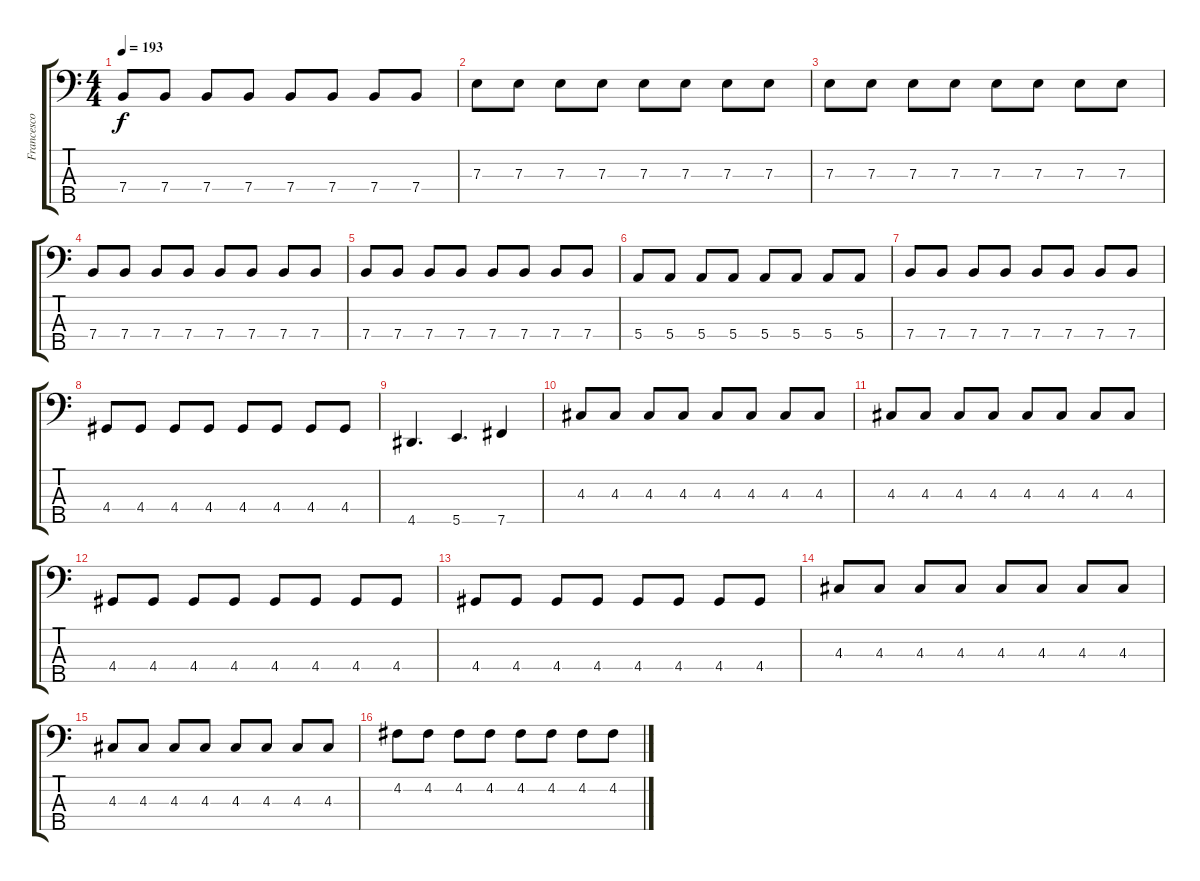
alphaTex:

\track ("Francesco Bucci (5-String)" "Francesco ") {instrument electricbassfinger}
\staff {score tabs}
\tuning (G2 D2 A1 E1 B0) {hide}
\ts (4 4)
\tempo 193
\clef f4
\ks c
7.4.8{dy f} 7.4.8 7.4.8 7.4.8 7.4.8 7.4.8 7.4.8 7.4.8 |
7.3.8 7.3.8 7.3.8 7.3.8 7.3.8 7.3.8 7.3.8 7.3.8 |
7.3.8 7.3.8 7.3.8 7.3.8 7.3.8 7.3.8 7.3.8 7.3.8 |
7.4.8 7.4.8 7.4.8 7.4.8 7.4.8 7.4.8 7.4.8 7.4.8 |
7.4.8 7.4.8 7.4.8 7.4.8 7.4.8 7.4.8 7.4.8 7.4.8 |
5.4.8 5.4.8 5.4.8 5.4.8 5.4.8 5.4.8 5.4.8 5.4.8 |
7.4.8 7.4.8 7.4.8 7.4.8 7.4.8 7.4.8 7.4.8 7.4.8 |
4.4.8 4.4.8 4.4.8 4.4.8 4.4.8 4.4.8 4.4.8 4.4.8 |
4.5.4{d} 5.5.4{d} 7.5.4 |
4.3.8 4.3.8 4.3.8 4.3.8 4.3.8 4.3.8 4.3.8 4.3.8 |
4.3.8 4.3.8 4.3.8 4.3.8 4.3.8 4.3.8 4.3.8 4.3.8 |
4.4.8 4.4.8 4.4.8 4.4.8 4.4.8 4.4.8 4.4.8 4.4.8 |
4.4.8 4.4.8 4.4.8 4.4.8 4.4.8 4.4.8 4.4.8 4.4.8 |
4.3.8 4.3.8 4.3.8 4.3.8 4.3.8 4.3.8 4.3.8 4.3.8 |
4.3.8 4.3.8 4.3.8 4.3.8 4.3.8 4.3.8 4.3.8 4.3.8 |
4.2.8 4.2.8 4.2.8 4.2.8 4.2.8 4.2.8 4.2.8 4.2.8
